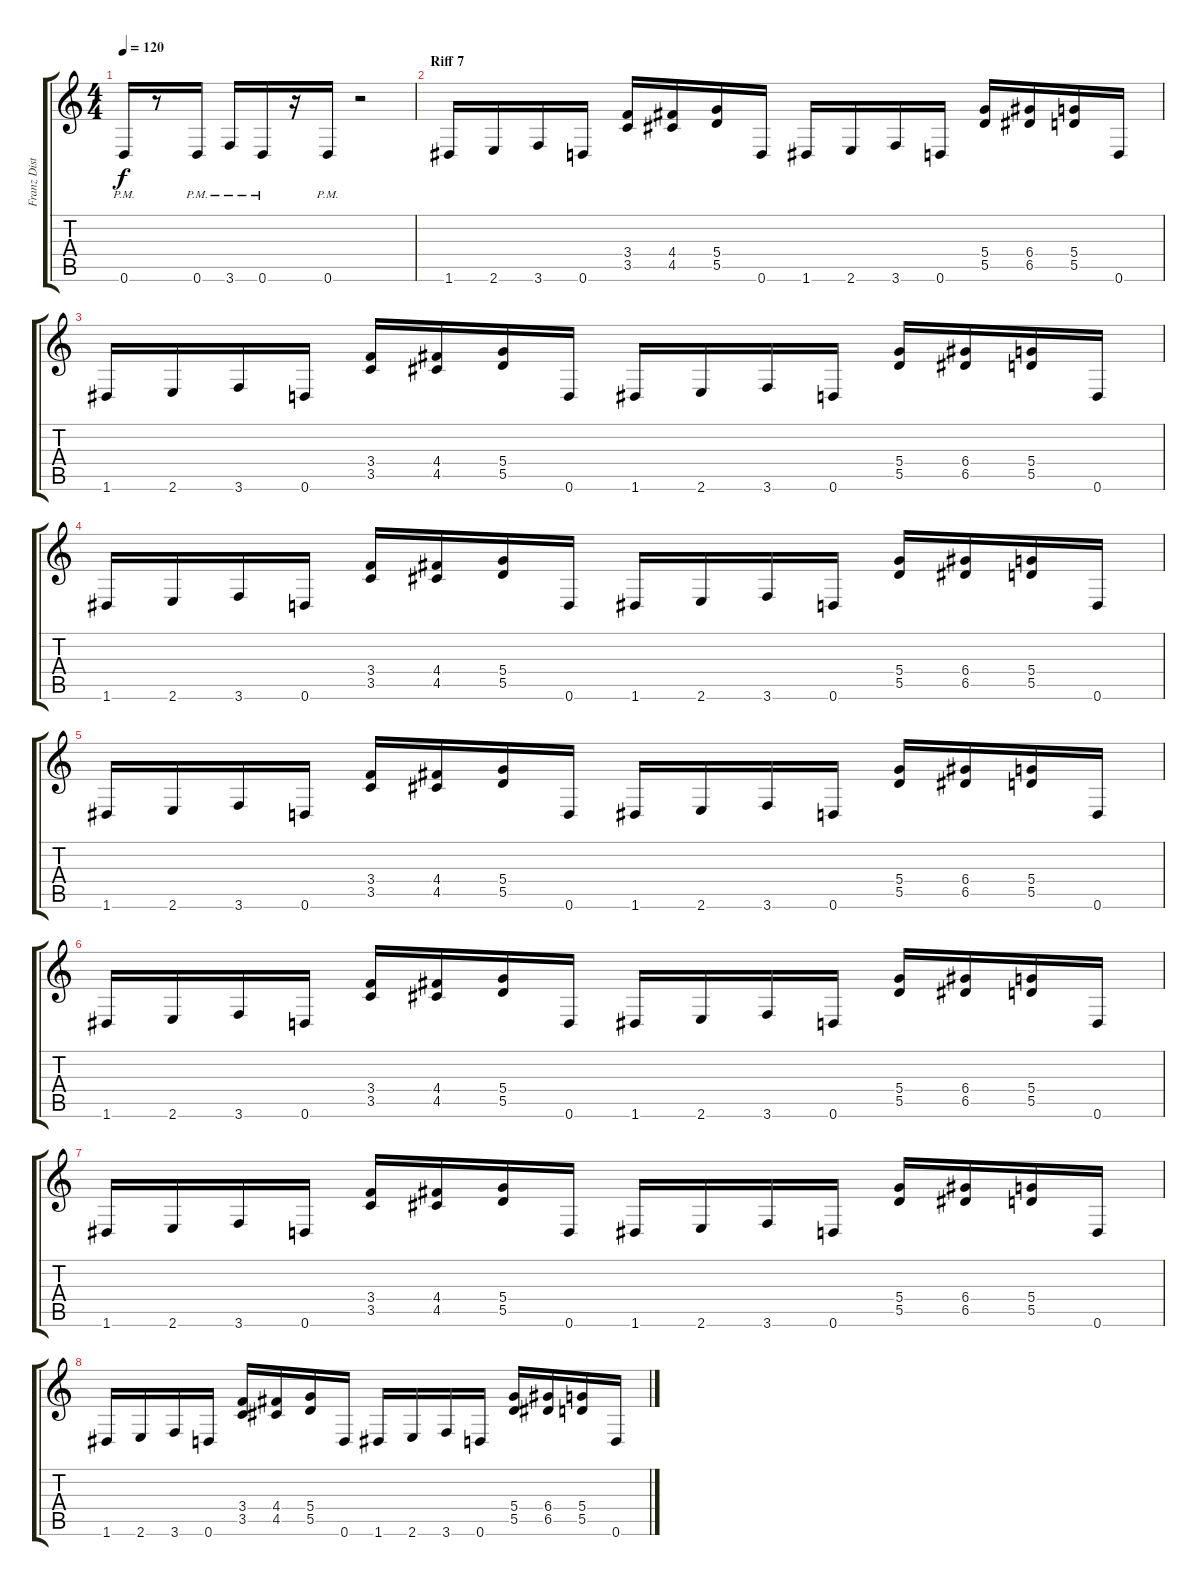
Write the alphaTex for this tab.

\track ("Franz Distortion" "Franz Dist") {instrument distortionguitar}
\staff {score tabs}
\tuning (E4 B3 G3 D3 A2 D2) {hide}
\ts (4 4)
\tempo 120
\clef g2
\ks c
0.6{pm}.16{dy f} r.8 0.6{pm}.16 3.6{pm}.16 0.6{pm}.16 r.16 0.6{pm}.16 r.2 |
\section ("" "Riff 7")
1.6.16 2.6.16 3.6.16 0.6.16 (3.4 3.5).16 (4.4 4.5).16 (5.4 5.5).16 0.6.16 1.6.16 2.6.16 3.6.16 0.6.16 (5.4 5.5).16 (6.4 6.5).16 (5.4 5.5).16 0.6.16 |
1.6.16 2.6.16 3.6.16 0.6.16 (3.4 3.5).16 (4.4 4.5).16 (5.4 5.5).16 0.6.16 1.6.16 2.6.16 3.6.16 0.6.16 (5.4 5.5).16 (6.4 6.5).16 (5.4 5.5).16 0.6.16 |
1.6.16 2.6.16 3.6.16 0.6.16 (3.4 3.5).16 (4.4 4.5).16 (5.4 5.5).16 0.6.16 1.6.16 2.6.16 3.6.16 0.6.16 (5.4 5.5).16 (6.4 6.5).16 (5.4 5.5).16 0.6.16 |
1.6.16 2.6.16 3.6.16 0.6.16 (3.4 3.5).16 (4.4 4.5).16 (5.4 5.5).16 0.6.16 1.6.16 2.6.16 3.6.16 0.6.16 (5.4 5.5).16 (6.4 6.5).16 (5.4 5.5).16 0.6.16 |
1.6.16 2.6.16 3.6.16 0.6.16 (3.4 3.5).16 (4.4 4.5).16 (5.4 5.5).16 0.6.16 1.6.16 2.6.16 3.6.16 0.6.16 (5.4 5.5).16 (6.4 6.5).16 (5.4 5.5).16 0.6.16 |
1.6.16 2.6.16 3.6.16 0.6.16 (3.4 3.5).16 (4.4 4.5).16 (5.4 5.5).16 0.6.16 1.6.16 2.6.16 3.6.16 0.6.16 (5.4 5.5).16 (6.4 6.5).16 (5.4 5.5).16 0.6.16 |
1.6.16 2.6.16 3.6.16 0.6.16 (3.4 3.5).16 (4.4 4.5).16 (5.4 5.5).16 0.6.16 1.6.16 2.6.16 3.6.16 0.6.16 (5.4 5.5).16 (6.4 6.5).16 (5.4 5.5).16 0.6.16
